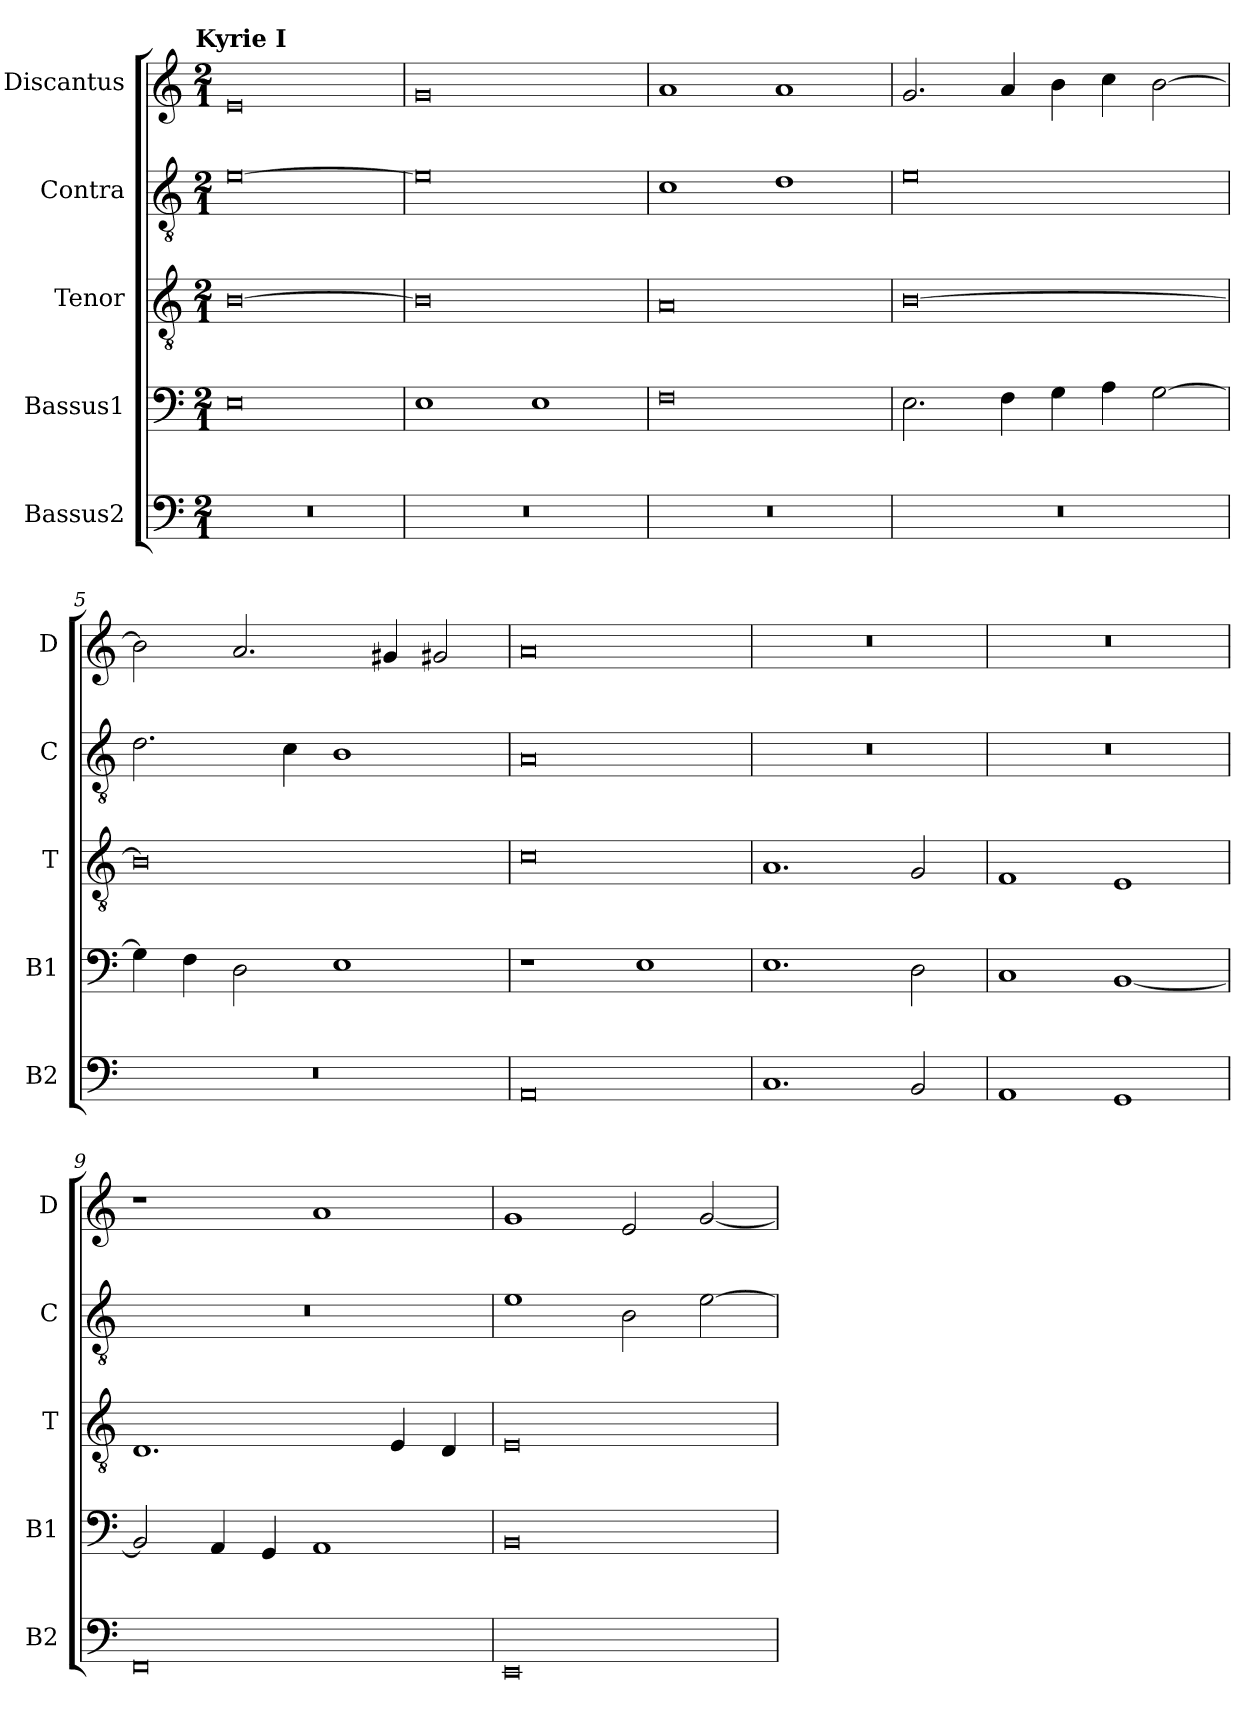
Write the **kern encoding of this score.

**kern	**kern	**kern	**kern	**kern
*part5	*part4	*part3	*part2	*part1
*staff5	*staff4	*staff3	*staff2	*staff1
*I"Bassus2	*I"Bassus1	*I"Tenor	*I"Contra	*I"Discantus
*I'B2	*I'B1	*I'T	*I'C	*I'D
*clefF4	*clefF4	*clefGv2	*clefGv2	*clefG2
*k[]	*k[]	*k[]	*k[]	*k[]
!!LO:TX:omd:t=Kyrie I
*M2/1	*M2/1	*M2/1	*M2/1	*M2/1
=1	=1	=1	=1	=1
0r	0E	[0B	[0e	0e
=2	=2	=2	=2	=2
0r	1E	0B]	0e]	0g
.	1E	.	.	.
=3	=3	=3	=3	=3
0r	0F	0A	1c	1a
.	.	.	1d	1a
=4	=4	=4	=4	=4
0r	2.E\	[0B	0e	2.g/
.	4F\	.	.	4a/
.	4G\	.	.	4b\
.	4A\	.	.	4cc\
.	[2G\	.	.	[2b\
=5	=5	=5	=5	=5
0r	4G\]	0B]	2.d\	2b\]
.	4F\	.	.	.
.	2D\	.	.	2.a/
.	.	.	4c\	.
.	1E	.	1B	.
.	.	.	.	4g#X/
.	.	.	.	2g#X/
=6	=6	=6	=6	=6
0AA	1r	0c	0A	0a
.	1E	.	.	.
=7	=7	=7	=7	=7
1.C	1.E	1.A	0r	0r
2BB/	2D\	2G/	.	.
=8	=8	=8	=8	=8
1AA	1C	1F	0r	0r
1GG	[1BB	1E	.	.
=9	=9	=9	=9	=9
0FF	2BB/]	1.D	0r	1r
.	4AA/	.	.	.
.	4GG/	.	.	.
.	1AA	.	.	1a
.	.	4E/	.	.
.	.	4D/	.	.
=10	=10	=10	=10	=10
0EE	0BB	0E	1e	1g
.	.	.	2B\	2e/
.	.	.	[2e\	[2g/
=	=	=	=	=
*-	*-	*-	*-	*-
